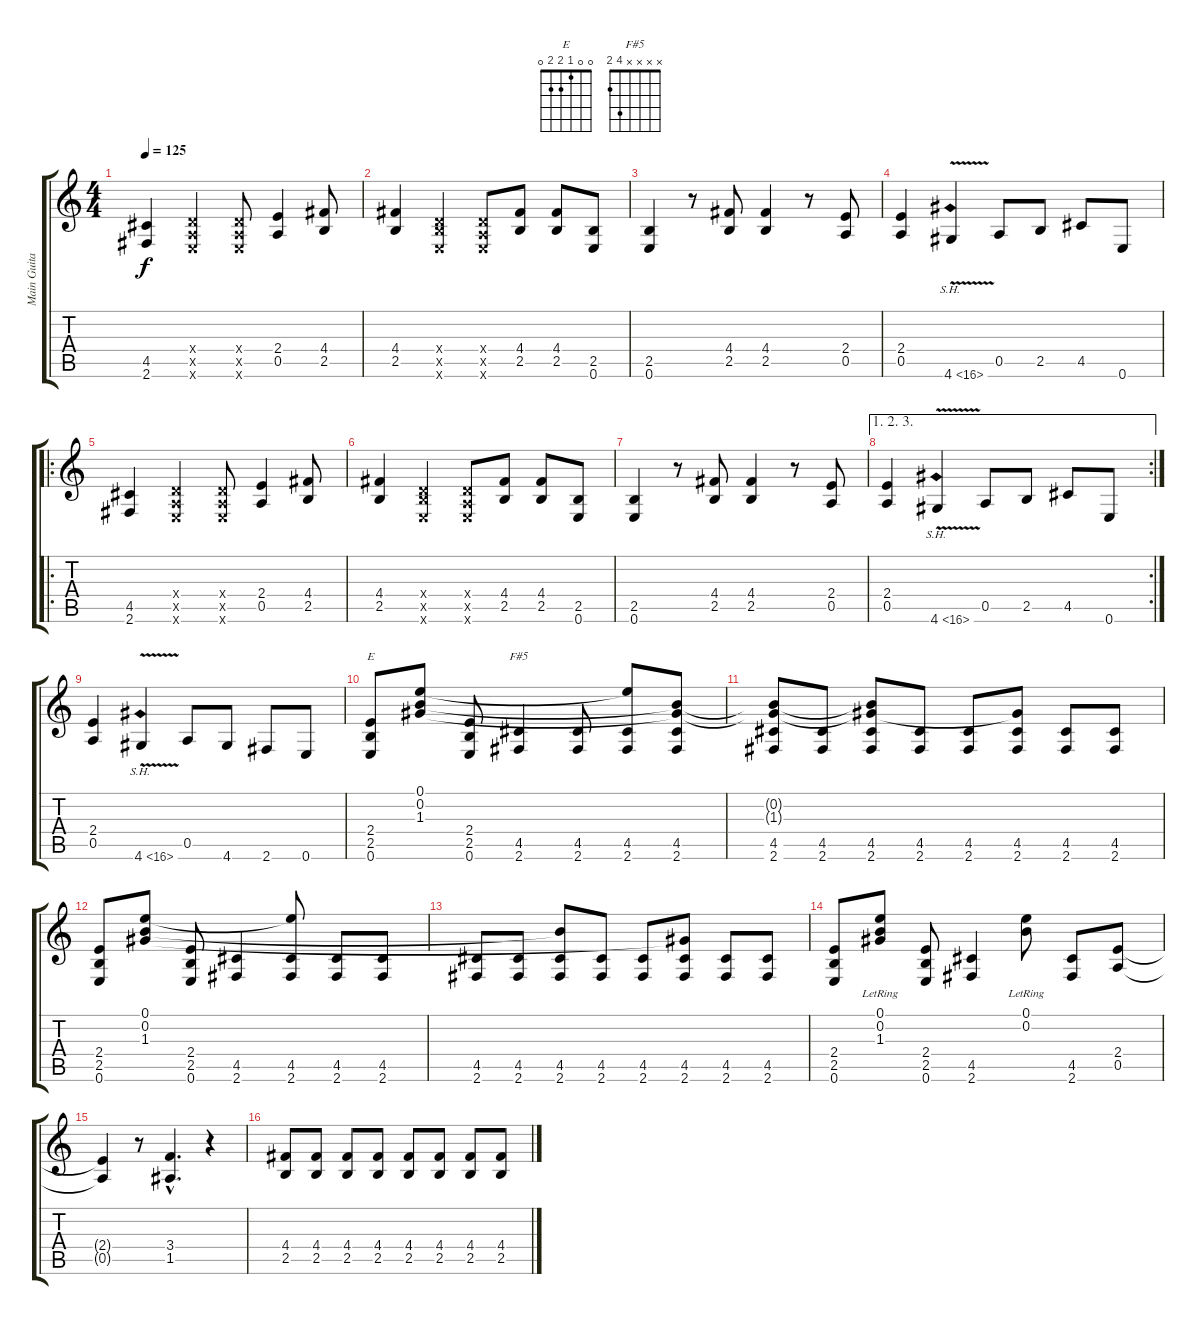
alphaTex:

\track ("Main Guitar Part" "Main Guita") {instrument distortionguitar}
\staff {score tabs}
\tuning (E4 B3 G3 D3 A2 E2) {hide}
\chord ("E" 0 0 1 2 2 0)
\chord ("F#5" x x x x 4 2)
\ts (4 4)
\tempo 125
\clef g2
\ks c
(4.5 2.6).4{dy f instrument distortionguitar} (0.4{x} 0.5{x} 0.6{x}).4 (0.4{x} 0.5{x} 0.6{x}).8 (2.4 0.5).4 (4.4 2.5).8 |
(4.4 2.5).4 (0.4{x} 2.5{x} 0.6{x}).4 (0.4{x} 0.5{x} 0.6{x}).8 (4.4 2.5).8 (4.4 2.5).8 (2.5 0.6).8 |
(2.5 0.6).4 r.8 (4.4 2.5).8 (4.4 2.5).4 r.8 (2.4 0.5).8 |
(2.4 0.5).4 4.6{sh 12 v}.4 0.5.8 2.5.8 4.5.8 0.6.8 |
\ro
(4.5 2.6).4 (0.4{x} 0.5{x} 0.6{x}).4 (0.4{x} 0.5{x} 0.6{x}).8 (2.4 0.5).4 (4.4 2.5).8 |
(4.4 2.5).4 (0.4{x} 2.5{x} 0.6{x}).4 (0.4{x} 0.5{x} 0.6{x}).8 (4.4 2.5).8 (4.4 2.5).8 (2.5 0.6).8 |
(2.5 0.6).4 r.8 (4.4 2.5).8 (4.4 2.5).4 r.8 (2.4 0.5).8 |
\ae (1 2 3)
\rc 2
(2.4 0.5).4 4.6{sh 12 v}.4 0.5.8 2.5.8 4.5.8 0.6.8 |
(2.4 0.5).4 4.6{sh 12 v}.4 0.5.8 4.6.8 2.6.8 0.6.8 |
(2.4 2.5 0.6).8{ch "E"} (0.1 0.2 1.3).8 (2.4 2.5 0.6).8 (4.5 2.6).4{ch "F#5"} (4.5 2.6).8 (0.1{t} 4.5 2.6).8 (0.2{t} 1.3{t} 4.5 2.6).8 |
(0.2{t} 1.3{t} 4.5 2.6).8 (4.5 2.6).8 (0.2{t} 1.3{t} 4.5 2.6).8 (4.5 2.6).8 (4.5 2.6).8 (1.3{t} 4.5 2.6).8 (4.5 2.6).8 (4.5 2.6).8 |
(2.4 2.5 0.6).8 (0.1 0.2 1.3).8 (2.4 2.5 0.6).8 (4.5 2.6).4 (0.1{t} 4.5 2.6).8 (4.5 2.6).8 (4.5 2.6).8 |
(4.5 2.6).8 (4.5 2.6).8 (0.2{t} 4.5 2.6).8 (4.5 2.6).8 (4.5 2.6).8 (1.3{t} 4.5 2.6).8 (4.5 2.6).8 (4.5 2.6).8 |
(2.4 2.5 0.6).8 (0.1{lr} 0.2{lr} 1.3{lr}).8 (2.4 2.5 0.6).8 (4.5 2.6).4 (0.1{lr} 0.2{lr}).8 (4.5 2.6).8 (2.4 0.5).8 |
(2.4{t} 0.5{t}).4 r.8 (3.4{hac} 1.5{hac}).4{d} r.4 |
(4.4 2.5).8 (4.4 2.5).8 (4.4 2.5).8 (4.4 2.5).8 (4.4 2.5).8 (4.4 2.5).8 (4.4 2.5).8 (4.4 2.5).8
